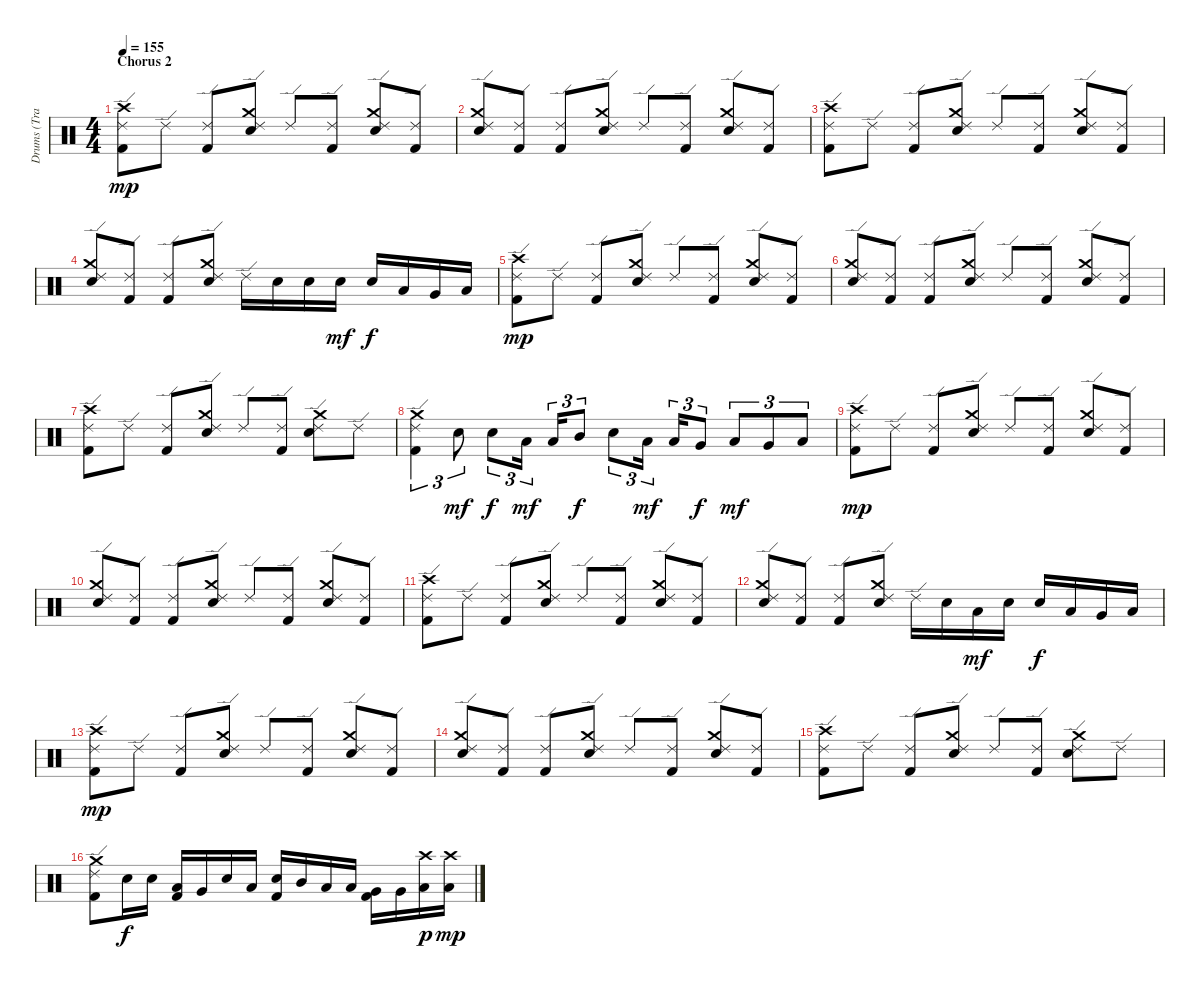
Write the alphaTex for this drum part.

\track ("Drums (Travis)" "Drums (Tra") {instrument percussion}
\staff {score}
\articulation defaults
\ts (4 4)
\section ("" "Chorus 2")
\tempo 155
\clef neutral
\ks c
("Crash high (hit)" "Ride (edge) 2" "Kick (hit) 2").8{dy mp} "Ride (edge) 2".8 ("Ride (edge) 2" "Kick (hit) 2").8 ("Crash medium (hit)" "Ride (edge) 2" "Electric Snare (hit)").8 "Ride (edge) 2".8 ("Ride (edge) 2" "Kick (hit) 2").8 ("Crash medium (hit)" "Ride (edge) 2" "Electric Snare (hit)").8 ("Ride (edge) 2" "Kick (hit) 2").8 |
("Crash medium (hit)" "Ride (edge) 2" "Electric Snare (hit)").8 ("Ride (edge) 2" "Kick (hit) 2").8 ("Ride (edge) 2" "Kick (hit) 2").8 ("Crash medium (hit)" "Ride (edge) 2" "Electric Snare (hit)").8 "Ride (edge) 2".8 ("Ride (edge) 2" "Kick (hit) 2").8 ("Crash medium (hit)" "Ride (edge) 2" "Electric Snare (hit)").8 ("Ride (edge) 2" "Kick (hit) 2").8 |
("Crash high (hit)" "Ride (edge) 2" "Kick (hit) 2").8 "Ride (edge) 2".8 ("Ride (edge) 2" "Kick (hit) 2").8 ("Crash medium (hit)" "Ride (edge) 2" "Electric Snare (hit)").8 "Ride (edge) 2".8 ("Ride (edge) 2" "Kick (hit) 2").8 ("Crash medium (hit)" "Ride (edge) 2" "Electric Snare (hit)").8 ("Ride (edge) 2" "Kick (hit) 2").8 |
("Crash medium (hit)" "Ride (edge) 2" "Electric Snare (hit)").8 ("Ride (edge) 2" "Kick (hit) 2").8 ("Ride (edge) 2" "Kick (hit) 2").8 ("Crash medium (hit)" "Ride (edge) 2" "Electric Snare (hit)").8 "Ride (edge) 2".16 "Electric Snare (hit)".16 "Electric Snare (hit)".16 "Electric Snare (hit)".16{dy mf} "Electric Snare (hit)".16{dy f} "Low Tom (hit)".16 "Very Low Tom (hit)".16 "Low Floor Tom (hit)".16 |
("Crash high (hit)" "Ride (edge) 2" "Kick (hit) 2").8{dy mp} "Ride (edge) 2".8 ("Ride (edge) 2" "Kick (hit) 2").8 ("Crash medium (hit)" "Ride (edge) 2" "Electric Snare (hit)").8 "Ride (edge) 2".8 ("Ride (edge) 2" "Kick (hit) 2").8 ("Crash medium (hit)" "Ride (edge) 2" "Electric Snare (hit)").8 ("Ride (edge) 2" "Kick (hit) 2").8 |
("Crash medium (hit)" "Ride (edge) 2" "Electric Snare (hit)").8 ("Ride (edge) 2" "Kick (hit) 2").8 ("Ride (edge) 2" "Kick (hit) 2").8 ("Crash medium (hit)" "Ride (edge) 2" "Electric Snare (hit)").8 "Ride (edge) 2".8 ("Ride (edge) 2" "Kick (hit) 2").8 ("Crash medium (hit)" "Ride (edge) 2" "Electric Snare (hit)").8 ("Ride (edge) 2" "Kick (hit) 2").8 |
("Crash high (hit)" "Ride (edge) 2" "Kick (hit) 2").8 "Ride (edge) 2".8 ("Ride (edge) 2" "Kick (hit) 2").8 ("Crash medium (hit)" "Ride (edge) 2" "Electric Snare (hit)").8 "Ride (edge) 2".8 ("Ride (edge) 2" "Kick (hit) 2").8 ("Crash medium (hit)" "Ride (edge) 2" "Electric Snare (hit)").8 "Ride (edge) 2".8 |
("Crash medium (hit)" "Ride (edge) 2" "Kick (hit) 2").4{tu (3 2)} "Electric Snare (hit)".8{tu (3 2) dy mf} "Electric Snare (hit)".8{tu (3 2) dy f} "Low Tom (hit)".16{tu (3 2) dy mf beam splitsecondary} "Low Tom (hit)".16{tu (3 2)} "Mid Tom (hit)".8{tu (3 2) dy f} "Electric Snare (hit)".8{tu (3 2)} "Low Tom (hit)".16{tu (3 2) dy mf beam splitsecondary} "Low Tom (hit)".16{tu (3 2)} "Very Low Tom (hit)".8{tu (3 2) dy f} "Low Tom (hit)".8{tu (3 2) dy mf} "Very Low Tom (hit)".8{tu (3 2)} "Low Floor Tom (hit)".8{tu (3 2)} |
("Crash high (hit)" "Ride (edge) 2" "Kick (hit) 2").8{dy mp} "Ride (edge) 2".8 ("Ride (edge) 2" "Kick (hit) 2").8 ("Crash medium (hit)" "Ride (edge) 2" "Electric Snare (hit)").8 "Ride (edge) 2".8 ("Ride (edge) 2" "Kick (hit) 2").8 ("Crash medium (hit)" "Ride (edge) 2" "Electric Snare (hit)").8 ("Ride (edge) 2" "Kick (hit) 2").8 |
("Crash medium (hit)" "Ride (edge) 2" "Electric Snare (hit)").8 ("Ride (edge) 2" "Kick (hit) 2").8 ("Ride (edge) 2" "Kick (hit) 2").8 ("Crash medium (hit)" "Ride (edge) 2" "Electric Snare (hit)").8 "Ride (edge) 2".8 ("Ride (edge) 2" "Kick (hit) 2").8 ("Crash medium (hit)" "Ride (edge) 2" "Electric Snare (hit)").8 ("Ride (edge) 2" "Kick (hit) 2").8 |
("Crash high (hit)" "Ride (edge) 2" "Kick (hit) 2").8 "Ride (edge) 2".8 ("Ride (edge) 2" "Kick (hit) 2").8 ("Crash medium (hit)" "Ride (edge) 2" "Electric Snare (hit)").8 "Ride (edge) 2".8 ("Ride (edge) 2" "Kick (hit) 2").8 ("Crash medium (hit)" "Ride (edge) 2" "Electric Snare (hit)").8 ("Ride (edge) 2" "Kick (hit) 2").8 |
("Crash medium (hit)" "Ride (edge) 2" "Electric Snare (hit)").8 ("Ride (edge) 2" "Kick (hit) 2").8 ("Ride (edge) 2" "Kick (hit) 2").8 ("Crash medium (hit)" "Ride (edge) 2" "Electric Snare (hit)").8 "Ride (edge) 2".16 "Electric Snare (hit)".16 "Low Tom (hit)".16{dy mf} "Electric Snare (hit)".16 "Electric Snare (hit)".16{dy f} "Low Tom (hit)".16 "Very Low Tom (hit)".16 "Low Floor Tom (hit)".16 |
("Crash high (hit)" "Ride (edge) 2" "Kick (hit) 2").8{dy mp} "Ride (edge) 2".8 ("Ride (edge) 2" "Kick (hit) 2").8 ("Crash medium (hit)" "Ride (edge) 2" "Electric Snare (hit)").8 "Ride (edge) 2".8 ("Ride (edge) 2" "Kick (hit) 2").8 ("Crash medium (hit)" "Ride (edge) 2" "Electric Snare (hit)").8 ("Ride (edge) 2" "Kick (hit) 2").8 |
("Crash medium (hit)" "Ride (edge) 2" "Electric Snare (hit)").8 ("Ride (edge) 2" "Kick (hit) 2").8 ("Ride (edge) 2" "Kick (hit) 2").8 ("Crash medium (hit)" "Ride (edge) 2" "Electric Snare (hit)").8 "Ride (edge) 2".8 ("Ride (edge) 2" "Kick (hit) 2").8 ("Crash medium (hit)" "Ride (edge) 2" "Electric Snare (hit)").8 ("Ride (edge) 2" "Kick (hit) 2").8 |
("Crash high (hit)" "Ride (edge) 2" "Kick (hit) 2").8 "Ride (edge) 2".8 ("Ride (edge) 2" "Kick (hit) 2").8 ("Crash medium (hit)" "Ride (edge) 2" "Electric Snare (hit)").8 "Ride (edge) 2".8 ("Ride (edge) 2" "Kick (hit) 2").8 ("Crash medium (hit)" "Ride (edge) 2" "Electric Snare (hit)").8 "Ride (edge) 2".8 |
("Crash medium (hit)" "Ride (edge) 2" "Kick (hit) 2").8 "Electric Snare (hit)".16{dy f} "Electric Snare (hit)".16 ("Low Tom (hit)" "Kick (hit) 2").16 "Very Low Tom (hit)".16 "Electric Snare (hit)".16 "Low Tom (hit)".16 ("Electric Snare (hit)" "Kick (hit) 2").16 "Mid Tom (hit)".16 "Low Tom (hit)".16 "Low Tom (hit)".16 ("Very Low Tom (hit)" "Kick (hit) 2").16 "Very Low Tom (hit)".16 ("Crash high (hit)" "Low Floor Tom (hit)").16{dy p} ("Crash high (hit)" "Low Floor Tom (hit)").16{dy mp}
